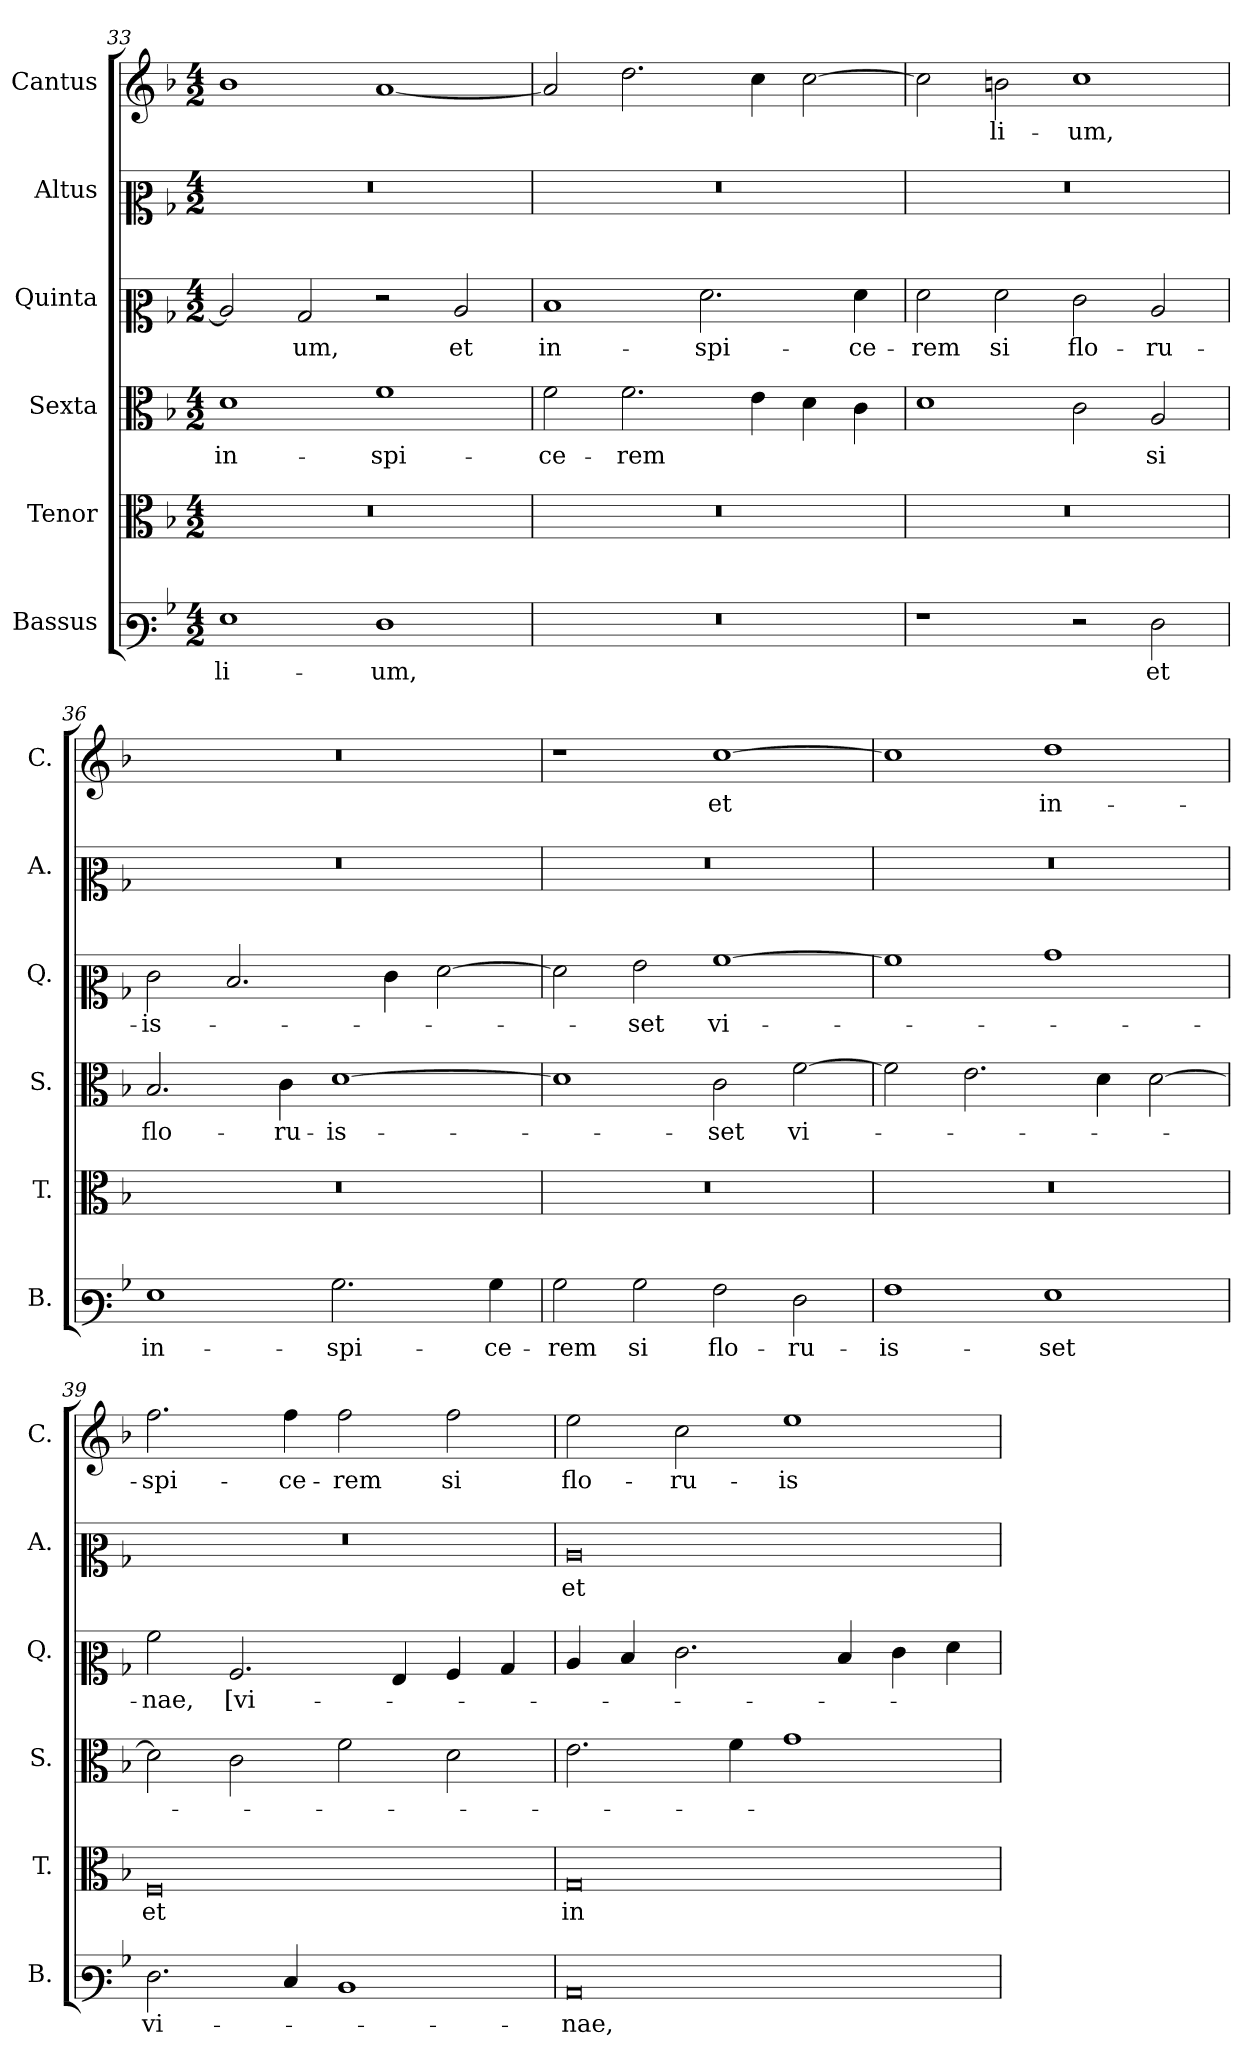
**kern	**text	**kern	**text	**kern	**text	**kern	**text	**kern	**text	**kern	**text
*part6	*part6	*part5	*part5	*part4	*part4	*part3	*part3	*part2	*part2	*part1	*part1
*staff6	*staff6	*staff5	*staff5	*staff4	*staff4	*staff3	*staff3	*staff2	*staff2	*staff1	*staff1
*I"Bassus	*	*I"Tenor	*	*I"Sexta	*	*I"Quinta	*	*I"Altus	*	*I"Cantus	*
*I'B.	*	*I'T.	*	*I'S.	*	*I'Q.	*	*I'A.	*	*I'C.	*
*clefF3	*	*clefC3	*	*clefC3	*	*clefC2	*	*clefC2	*	*clefG2	*
*k[b-]	*	*k[b-]	*	*k[b-]	*	*k[b-]	*	*k[b-]	*	*k[b-]	*
*M4/2	*	*M4/2	*	*M4/2	*	*M4/2	*	*M4/2	*	*M4/2	*
=33	=33	=33	=33	=33	=33	=33	=33	=33	=33	=33	=33
1G	-li-	0r	.	1d	in-	2c/]	.	0r	.	1b-	.
.	.	.	.	.	.	2B-/	-um,	.	.	.	.
1F	-um,	.	.	1f	-spi-	2r	.	.	.	[1a	.
.	.	.	.	.	.	2c/	et	.	.	.	.
!!LO:PB:g=z
=34	=34	=34	=34	=34	=34	=34	=34	=34	=34	=34	=34
0r	.	0r	.	2f\	-ce-	1d	in-	0r	.	2a/]	.
.	.	.	.	2.f\	-rem	.	.	.	.	2.dd\	.
.	.	.	.	.	.	2.f\	-spi-	.	.	.	.
.	.	.	.	4e\	.	.	.	.	.	4cc\	.
.	.	.	.	4d\	.	.	.	.	.	[2cc\	.
.	.	.	.	4c\	.	4f\	-ce-	.	.	.	.
=35	=35	=35	=35	=35	=35	=35	=35	=35	=35	=35	=35
1r	.	0r	.	1d	.	2f\	-rem	0r	.	2cc\]	.
.	.	.	.	.	.	2f\	si	.	.	2bn\	-li-
2r	.	.	.	2c\	.	2e\	flo-	.	.	1cc	-um,
2F\	et	.	.	2A/	si	2c/	-ru-	.	.	.	.
=36	=36	=36	=36	=36	=36	=36	=36	=36	=36	=36	=36
1G	in-	0r	.	2.B-/	flo-	2e\	-is-	0r	.	0r	.
.	.	.	.	.	.	2.d/	.	.	.	.	.
.	.	.	.	4c\	-ru-	.	.	.	.	.	.
2.B-\	-spi-	.	.	[1d	-is-	.	.	.	.	.	.
.	.	.	.	.	.	4e\	.	.	.	.	.
.	.	.	.	.	.	[2f\	.	.	.	.	.
4B-\	-ce-	.	.	.	.	.	.	.	.	.	.
=37	=37	=37	=37	=37	=37	=37	=37	=37	=37	=37	=37
2B-\	-rem	0r	.	1d]	.	2f\]	.	0r	.	1r	.
2B-\	si	.	.	.	.	2g\	-set	.	.	.	.
2A\	flo-	.	.	2c\	-set	[1a	vi-	.	.	[1cc	et
2F\	-ru-	.	.	[2f\	vi-	.	.	.	.	.	.
!!LO:LB:g=z
=38	=38	=38	=38	=38	=38	=38	=38	=38	=38	=38	=38
1A	-is-	0r	.	2f\]	.	1a]	.	0r	.	1cc]	.
.	.	.	.	2.e\	.	.	.	.	.	.	.
1G	-set	.	.	.	.	1b-	.	.	.	1dd	in-
.	.	.	.	4d\	.	.	.	.	.	.	.
.	.	.	.	[2d\	.	.	.	.	.	.	.
=39	=39	=39	=39	=39	=39	=39	=39	=39	=39	=39	=39
2.F\	vi-	0F	et	2d\]	.	2a\	-nae,	0r	.	2.ff\	-spi-
.	.	.	.	2c\	.	2.A/	[vi-	.	.	.	.
4E/	.	.	.	.	.	.	.	.	.	4ff\	-ce-
1D	.	.	.	2f\	.	.	.	.	.	2ff\	-rem
.	.	.	.	.	.	4G/	.	.	.	.	.
.	.	.	.	2d\	.	4A/	.	.	.	2ff\	si
.	.	.	.	.	.	4B-/	.	.	.	.	.
=40	=40	=40	=40	=40	=40	=40	=40	=40	=40	=40	=40
0C	-nae,	0G	in-	2.e\	.	4c/	.	0c	et	2ee\	flo-
.	.	.	.	.	.	4d/	.	.	.	.	.
.	.	.	.	.	.	2.e\	.	.	.	2cc\	-ru-
.	.	.	.	4f\	.	.	.	.	.	.	.
.	.	.	.	1g	.	.	.	.	.	1ee	-is-
.	.	.	.	.	.	4d/	.	.	.	.	.
.	.	.	.	.	.	4e\	.	.	.	.	.
.	.	.	.	.	.	4f\	.	.	.	.	.
=	=	=	=	=	=	=	=	=	=	=	=
*-	*-	*-	*-	*-	*-	*-	*-	*-	*-	*-	*-
